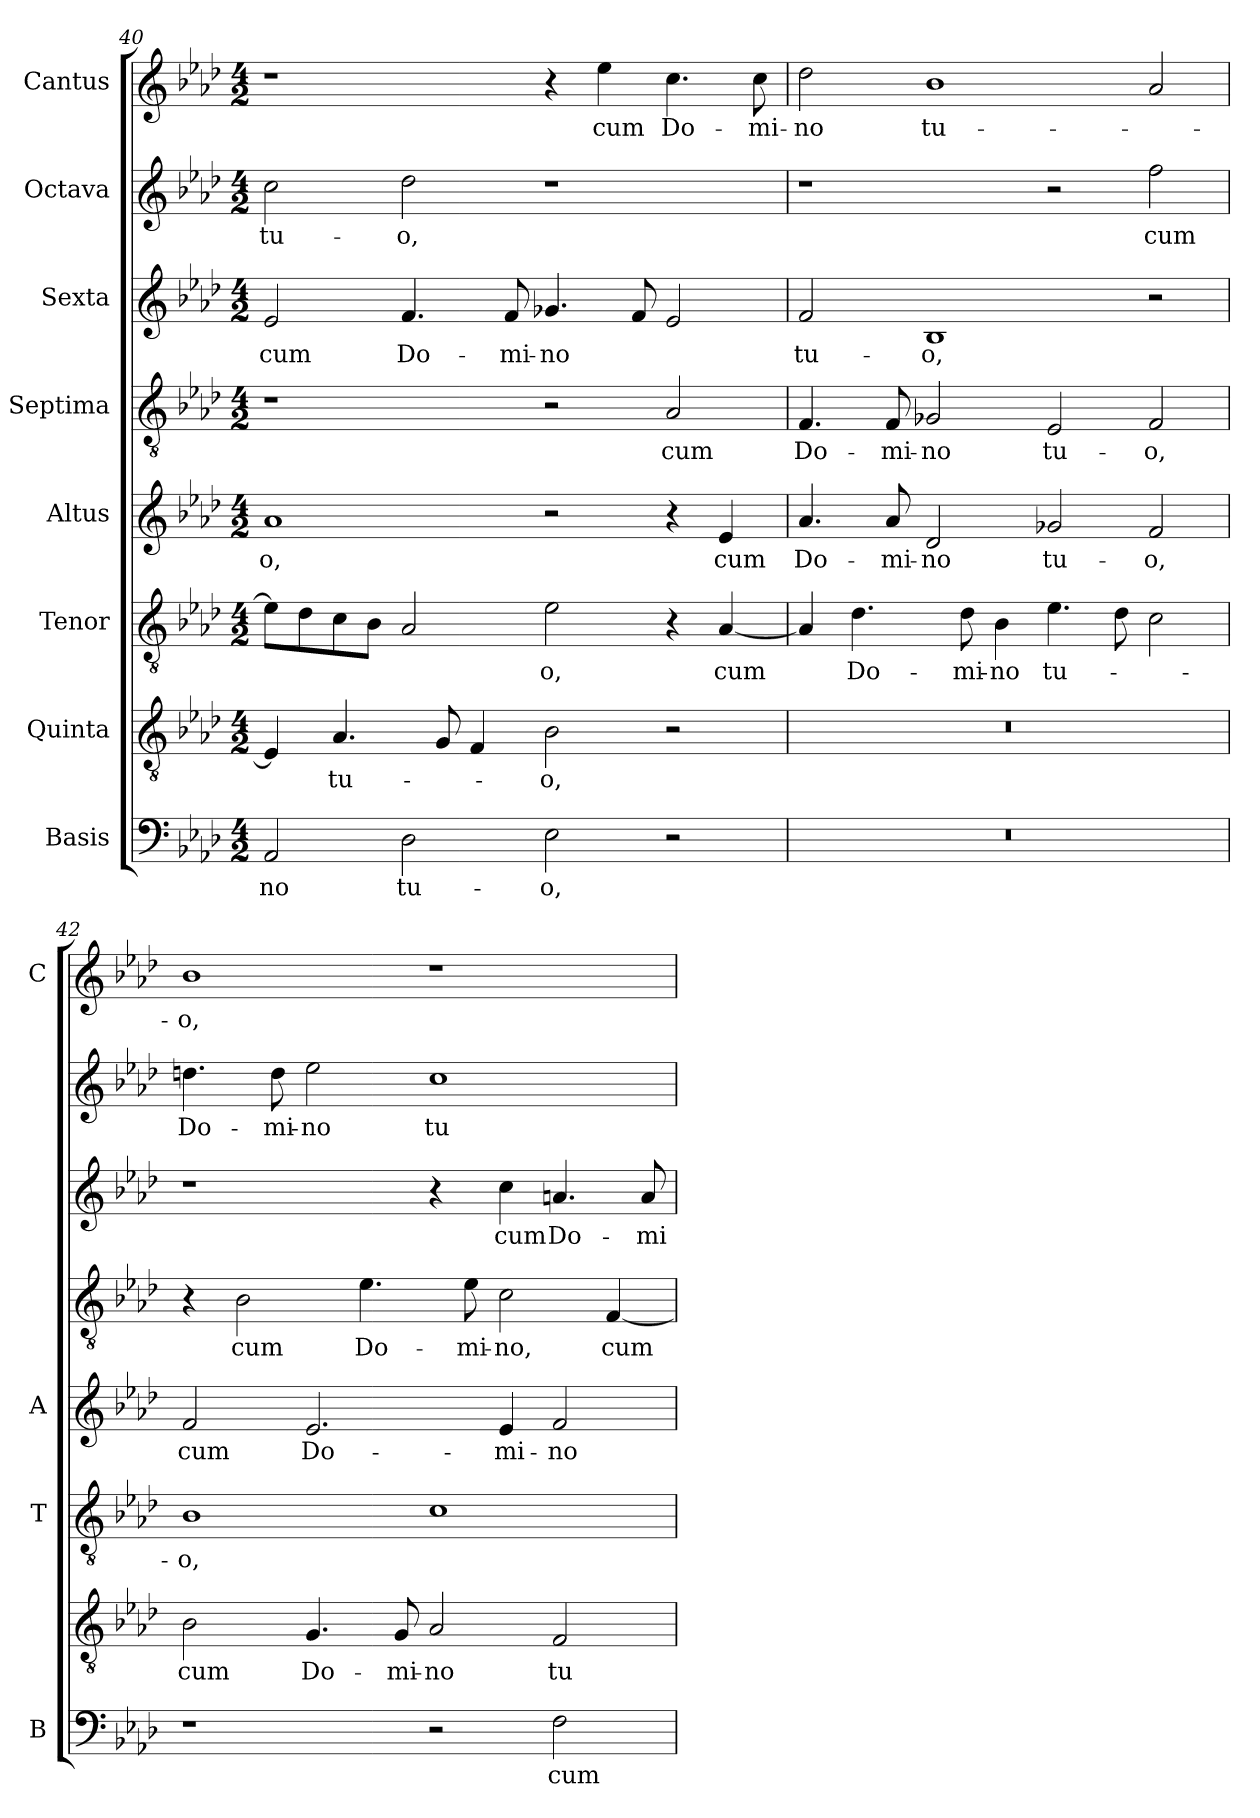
**kern	**text	**kern	**text	**kern	**text	**kern	**text	**kern	**text	**kern	**text	**kern	**text	**kern	**text
*part8	*part8	*part7	*part7	*part6	*part6	*part5	*part5	*part4	*part4	*part3	*part3	*part2	*part2	*part1	*part1
*staff8	*staff8	*staff7	*staff7	*staff6	*staff6	*staff5	*staff5	*staff4	*staff4	*staff3	*staff3	*staff2	*staff2	*staff1	*staff1
*I"Basis	*	*I"Quinta	*	*I"Tenor	*	*I"Altus	*	*I"Septima	*	*I"Sexta	*	*I"Octava	*	*I"Cantus	*
*I'B	*	*	*	*I'T	*	*I'A	*	*	*	*	*	*	*	*I'C	*
*clefF4	*	*clefGv2	*	*clefGv2	*	*clefG2	*	*clefGv2	*	*clefG2	*	*clefG2	*	*clefG2	*
*k[b-e-a-d-]	*	*k[b-e-a-d-]	*	*k[b-e-a-d-]	*	*k[b-e-a-d-]	*	*k[b-e-a-d-]	*	*k[b-e-a-d-]	*	*k[b-e-a-d-]	*	*k[b-e-a-d-]	*
*A-:	*	*A-:	*	*A-:	*	*A-:	*	*A-:	*	*A-:	*	*A-:	*	*A-:	*
*M4/2	*	*M4/2	*	*M4/2	*	*M4/2	*	*M4/2	*	*M4/2	*	*M4/2	*	*M4/2	*
=40	=40	=40	=40	=40	=40	=40	=40	=40	=40	=40	=40	=40	=40	=40	=40
!	!LO:LY:b	!	!	!	!	!	!LO:LY:b	!	!	!	!LO:LY:b	!	!LO:LY:b	!	!
2AA-/	-no	4E-/]	.	8e-\L]	.	1a-	-o,	1r	.	2e-/	cum	2cc\	tu-	1r	.
.	.	.	.	8d-\	.	.	.	.	.	.	.	.	.	.	.
!	!	!	!LO:LY:b	!	!	!	!	!	!	!	!	!	!	!	!
.	.	4.A-/	tu-	8c\	.	.	.	.	.	.	.	.	.	.	.
.	.	.	.	8B-\J	.	.	.	.	.	.	.	.	.	.	.
!	!LO:LY:b	!	!	!	!	!	!	!	!	!	!LO:LY:b	!	!LO:LY:b	!	!
2D-\	tu-	.	.	2A-/	.	.	.	.	.	4.f/	Do-	2dd-\	-o,	.	.
.	.	8G/	.	.	.	.	.	.	.	.	.	.	.	.	.
.	.	4F/	.	.	.	.	.	.	.	.	.	.	.	.	.
!	!	!	!	!	!	!	!	!	!	!	!LO:LY:b	!	!	!	!
.	.	.	.	.	.	.	.	.	.	8f/	-mi-	.	.	.	.
!	!LO:LY:b	!	!LO:LY:b	!	!LO:LY:b	!	!	!	!	!	!LO:LY:b	!	!	!	!
2E-\	-o,	2B-\	-o,	2e-\	-o,	2r	.	2r	.	4.g-X/	-no	1r	.	4r	.
!	!	!	!	!	!	!	!	!	!	!	!	!	!	!	!LO:LY:b
.	.	.	.	.	.	.	.	.	.	.	.	.	.	4ee-\	cum
.	.	.	.	.	.	.	.	.	.	8f/	.	.	.	.	.
!	!	!	!	!	!	!	!	!	!LO:LY:b	!	!	!	!	!	!LO:LY:b
2r	.	2r	.	4r	.	4r	.	2A-/	cum	2e-/	.	.	.	4.cc\	Do-
!	!	!	!	!	!LO:LY:b	!	!LO:LY:b	!	!	!	!	!	!	!	!
.	.	.	.	[4A-/	cum	4e-/	cum	.	.	.	.	.	.	.	.
!	!	!	!	!	!	!	!	!	!	!	!	!	!	!	!LO:LY:b
.	.	.	.	.	.	.	.	.	.	.	.	.	.	8cc\	-mi-
!!LO:LB:g=z
=41	=41	=41	=41	=41	=41	=41	=41	=41	=41	=41	=41	=41	=41	=41	=41
!	!	!	!	!	!	!	!LO:LY:b	!	!LO:LY:b	!	!LO:LY:b	!	!	!	!LO:LY:b
0r	.	0r	.	4A-/]	.	4.a-/	Do-	4.F/	Do-	2f/	tu-	1r	.	2dd-\	-no
!	!	!	!	!	!LO:LY:b	!	!	!	!	!	!	!	!	!	!
.	.	.	.	4.d-\	Do-	.	.	.	.	.	.	.	.	.	.
!	!	!	!	!	!	!	!LO:LY:b	!	!LO:LY:b	!	!	!	!	!	!
.	.	.	.	.	.	8a-/	-mi-	8F/	-mi-	.	.	.	.	.	.
!	!	!	!	!	!	!	!LO:LY:b	!	!LO:LY:b	!	!LO:LY:b	!	!	!	!LO:LY:b
.	.	.	.	.	.	2d-/	-no	2G-X/	-no	1B-	-o,	.	.	1b-	tu-
!	!	!	!	!	!LO:LY:b	!	!	!	!	!	!	!	!	!	!
.	.	.	.	8d-\	-mi-	.	.	.	.	.	.	.	.	.	.
!	!	!	!	!	!LO:LY:b	!	!	!	!	!	!	!	!	!	!
.	.	.	.	4B-\	-no	.	.	.	.	.	.	.	.	.	.
!	!	!	!	!	!LO:LY:b	!	!LO:LY:b	!	!LO:LY:b	!	!	!	!	!	!
.	.	.	.	4.e-\	tu-	2g-X/	tu-	2E-/	tu-	.	.	2r	.	.	.
.	.	.	.	8d-\	.	.	.	.	.	.	.	.	.	.	.
!	!	!	!	!	!	!	!LO:LY:b	!	!LO:LY:b	!	!	!	!LO:LY:b	!	!
.	.	.	.	2c\	.	2f/	-o,	2F/	-o,	2r	.	2ff\	cum	2a-/	.
=42	=42	=42	=42	=42	=42	=42	=42	=42	=42	=42	=42	=42	=42	=42	=42
!	!	!	!LO:LY:b	!	!LO:LY:b	!	!LO:LY:b	!	!	!	!	!	!LO:LY:b	!	!LO:LY:b
1r	.	2B-\	cum	1B-	-o,	2f/	cum	4r	.	1r	.	4.ddn\	Do-	1b-	-o,
!	!	!	!	!	!	!	!	!	!LO:LY:b	!	!	!	!	!	!
.	.	.	.	.	.	.	.	2B-\	cum	.	.	.	.	.	.
!	!	!	!	!	!	!	!	!	!	!	!	!	!LO:LY:b	!	!
.	.	.	.	.	.	.	.	.	.	.	.	8dd\	-mi-	.	.
!	!	!	!LO:LY:b	!	!	!	!LO:LY:b	!	!	!	!	!	!LO:LY:b	!	!
.	.	4.G/	Do-	.	.	2.e-/	Do-	.	.	.	.	2ee-\	-no	.	.
!	!	!	!	!	!	!	!	!	!LO:LY:b	!	!	!	!	!	!
.	.	.	.	.	.	.	.	4.e-\	Do-	.	.	.	.	.	.
!	!	!	!LO:LY:b	!	!	!	!	!	!	!	!	!	!	!	!
.	.	8G/	-mi-	.	.	.	.	.	.	.	.	.	.	.	.
!	!	!	!LO:LY:b	!	!	!	!	!	!	!	!	!	!LO:LY:b	!	!
2r	.	2A-/	-no	1c	.	.	.	.	.	4r	.	1cc	tu-	1r	.
!	!	!	!	!	!	!	!	!	!LO:LY:b	!	!	!	!	!	!
.	.	.	.	.	.	.	.	8e-\	-mi-	.	.	.	.	.	.
!	!	!	!	!	!	!	!LO:LY:b	!	!LO:LY:b	!	!LO:LY:b	!	!	!	!
.	.	.	.	.	.	4e-/	-mi-	2c\	-no,	4cc\	cum	.	.	.	.
!	!LO:LY:b	!	!LO:LY:b	!	!	!	!LO:LY:b	!	!	!	!LO:LY:b	!	!	!	!
2F\	cum	2F/	tu-	.	.	2f/	-no	.	.	4.an/	Do-	.	.	.	.
!	!	!	!	!	!	!	!	!	!LO:LY:b	!	!	!	!	!	!
.	.	.	.	.	.	.	.	[4F/	cum	.	.	.	.	.	.
!	!	!	!	!	!	!	!	!	!	!	!LO:LY:b	!	!	!	!
.	.	.	.	.	.	.	.	.	.	8a/	-mi-	.	.	.	.
=	=	=	=	=	=	=	=	=	=	=	=	=	=	=	=
*-	*-	*-	*-	*-	*-	*-	*-	*-	*-	*-	*-	*-	*-	*-	*-
